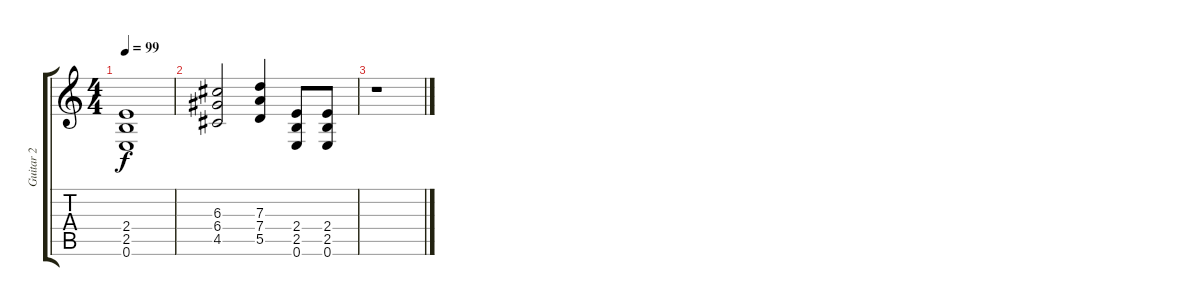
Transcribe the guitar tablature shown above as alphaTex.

\track ("Guitar 2" "Guitar 2") {instrument distortionguitar}
\staff {score tabs}
\tuning (E4 B3 G3 D3 A2 E2) {hide}
\ts (4 4)
\tempo 99
\clef g2
\ks c
(2.4 2.5 0.6).1{dy f volume 0} |
(6.3 6.4 4.5).2 (7.3 7.4 5.5).4 (2.4 2.5 0.6).8 (2.4 2.5 0.6).8 |
r.1
